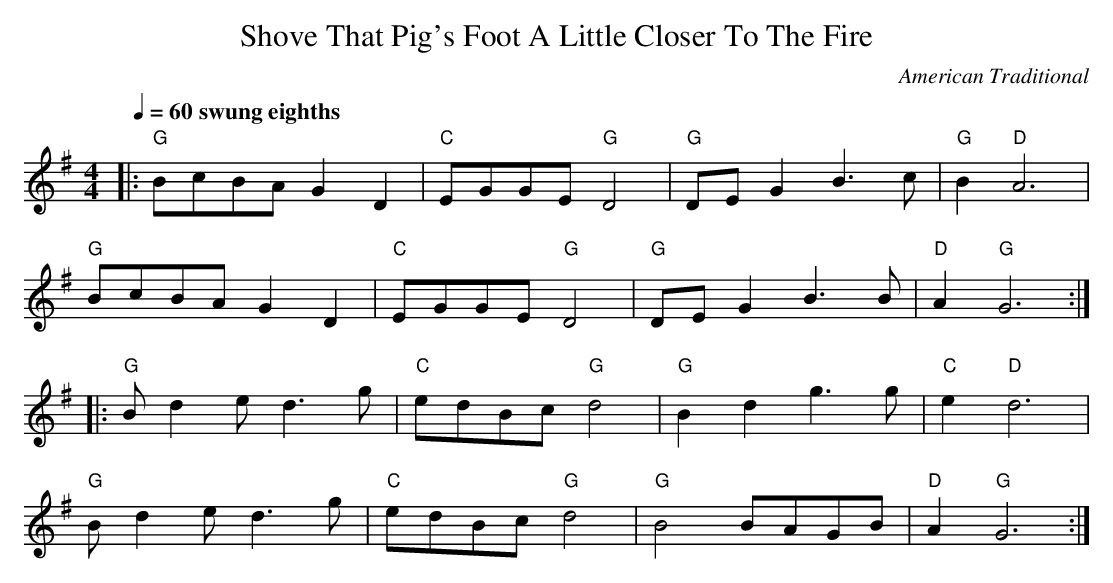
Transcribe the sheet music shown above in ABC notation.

X:1
T: Shove That Pig's Foot A Little Closer To The Fire
C: American Traditional
M: 4/4
Q: 1/4 = 60 " swung eighths"
L: 1/8
K: G major treble
|: "G" BcBA G2 D2 | "C" EGGE "G" D4 | "G" DE G2 B3 c | "G" B2 "D" A6 |
   "G" BcBA G2 D2 | "C" EGGE "G" D4 | "G" DE G2 B3 B | "D" A2 "G" G6 :|
|: "G" B d2 e d3 g | "C" edBc "G" d4 | "G" B2 d2 g3 g | "C" e2 "D" d6 |
   "G" B d2 e d3 g | "C" edBc "G" d4 | "G" B4 BAGB | "D" A2 "G" G6 :|
